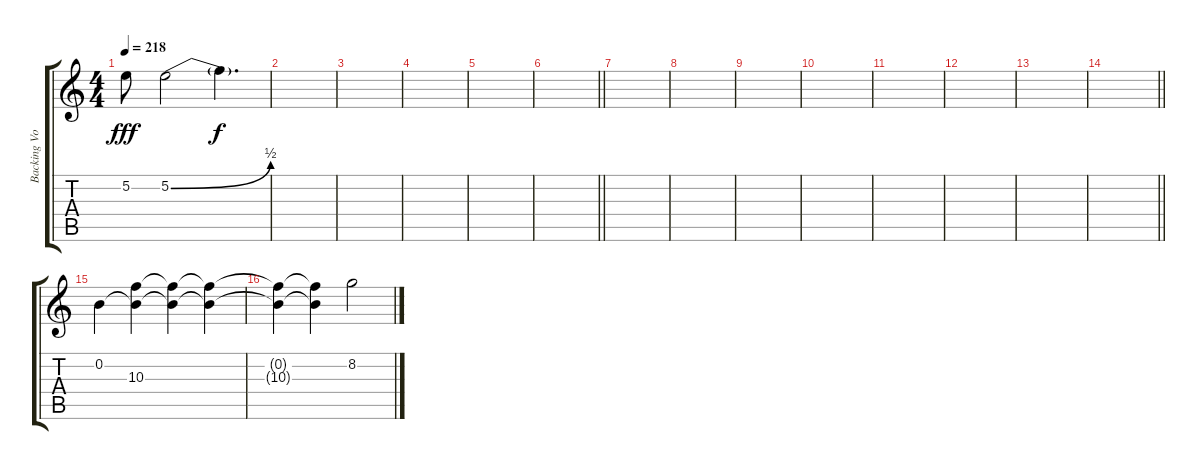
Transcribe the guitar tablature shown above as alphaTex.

\track ("Backing Vocals [Sully Erna]" "Backing Vo") {instrument contrabass}
\staff {score tabs}
\tuning (E4 B3 G3 D3 A2 E2) {hide}
\ts (4 4)
\tempo 218
\clef g2
\ks c
5.2.8{dy fff} 5.2{be (bend 0 0 60 2)}.2 5.2{t}.4{d dy f} |
|
|
|
|
\barLineRight lightlight
|
|
|
|
|
|
|
|
\barLineRight lightlight
|
0.2.4 (0.2{t} 10.3).4 (0.2{t} 10.3{t}).4 (0.2{t} 10.3{t}).4 |
(0.2{t} 10.3{t}).4 (0.2{t} 10.3{t}).4 8.2.2
